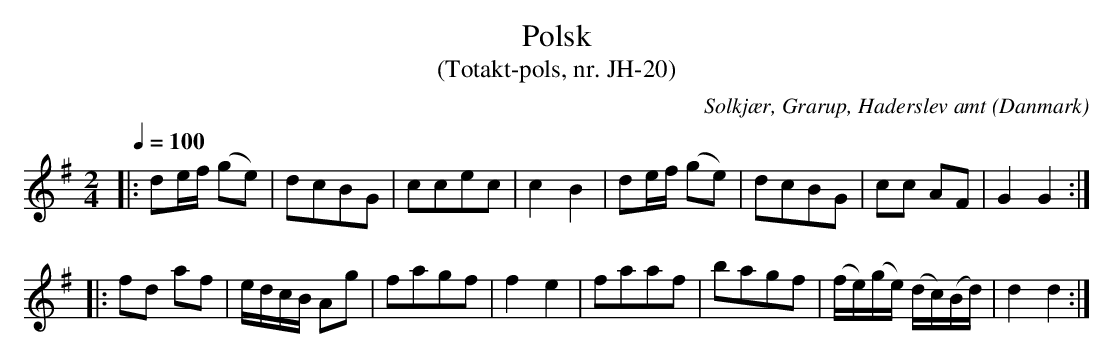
X:1
T:Polsk
T:(Totakt-pols, nr. JH-20)
O:Solkjær, Grarup, Haderslev amt (Danmark)
M:2/4
L:1/8
Q:1/4=100
K:G
|: de/f/ (ge) | dcBG | ccec | c2 B2 | de/f/ (ge) | dcBG | cc AF | G2 G2 :|
|: fd af | e/d/c/B/ Ag | fagf | f2 e2 | faaf |bagf | (f/e/)(g/e/) (d/c/)(B/d/) | d2 d2 :|
